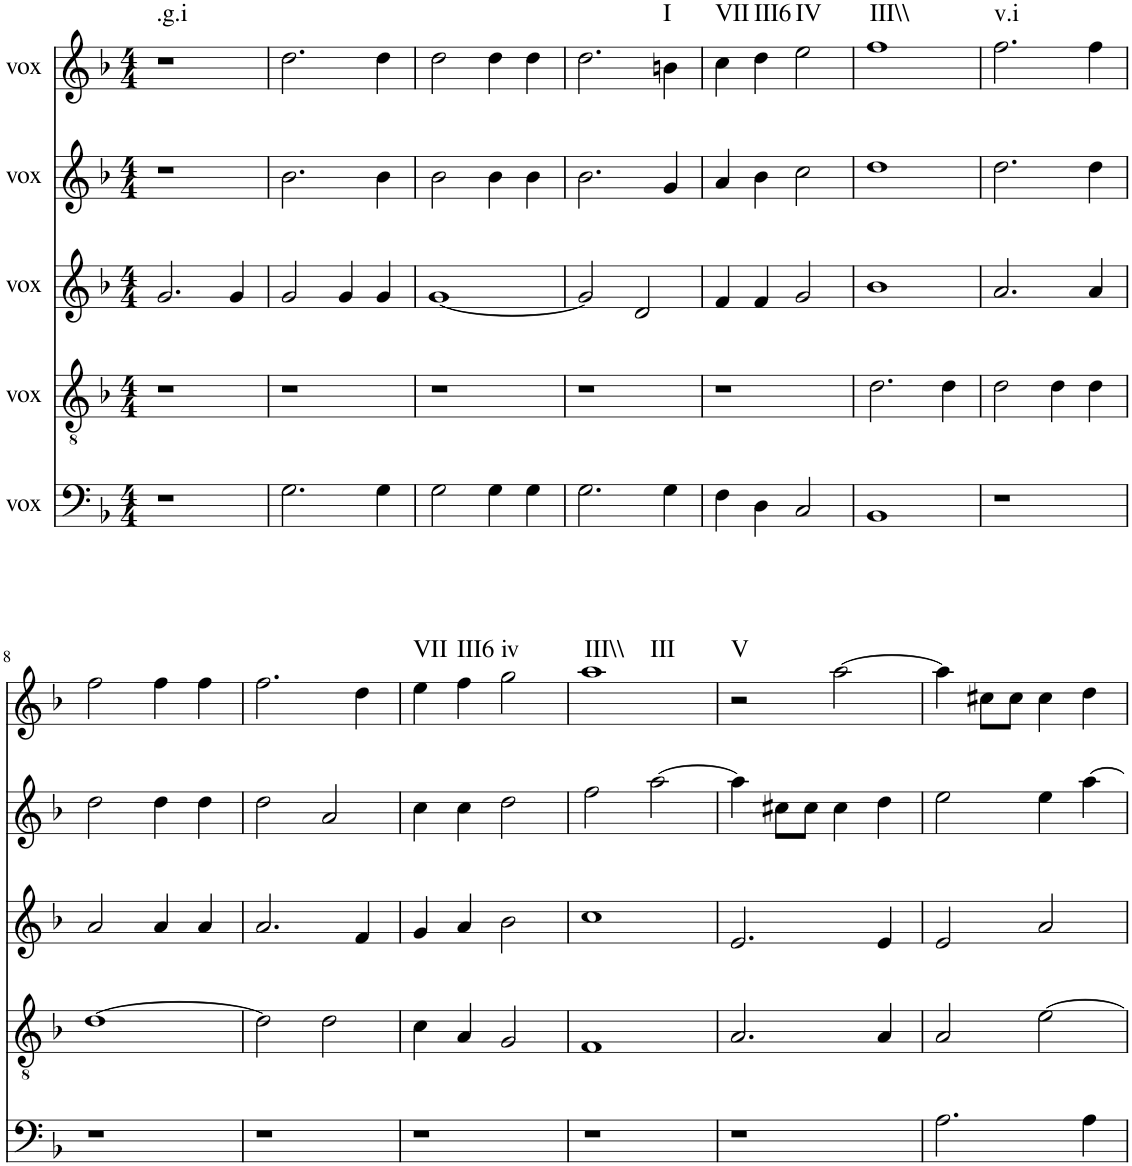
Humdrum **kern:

**kern	**kern	**kern	**kern	**kern	**harte
*part5	*part4	*part3	*part2	*part1	*part1
*staff5	*staff4	*staff3	*staff2	*staff1	*
*I"vox	*I"vox	*I"vox	*I"vox	*I"vox	*
*clefF4	*clefGv2	*clefG2	*clefG2	*clefG2	*
*k[b-]	*k[b-]	*k[b-]	*k[b-]	*k[b-]	*
*M4/4	*M4/4	*M4/4	*M4/4	*M4/4	*
=1	=1	=1	=1	=1	=1
!	!	!	!	!	!LO:H:kt=.g.i
1r	1r	2.g/	1r	1r	N
.	.	4g/	.	.	.
=2	=2	=2	=2	=2	=2
2.G\	1r	2g/	2.b-\	2.dd\	.
.	.	4g/	.	.	.
4G\	.	4g/	4b-\	4dd\	.
=3	=3	=3	=3	=3	=3
2G\	1r	[1g	2b-\	2dd\	.
4G\	.	.	4b-\	4dd\	.
4G\	.	.	4b-\	4dd\	.
=4	=4	=4	=4	=4	=4
2.G\	1r	2g/]	2.b-\	2.dd\	.
.	.	2d/	.	.	.
!	!	!	!	!	!LO:H:kt=I
4G\	.	.	4g/	4bn\	N
=5	=5	=5	=5	=5	=5
!	!	!	!	!	!LO:H:kt=VII
4F\	1r	4f/	4a/	4cc\	N
!	!	!	!	!	!LO:H:kt=III6
4D\	.	4f/	4b-\	4dd\	N
!	!	!	!	!	!LO:H:kt=IV
2C/	.	2g/	2cc\	2ee\	N
=6	=6	=6	=6	=6	=6
!	!	!	!	!	!LO:H:kt=III\\
1BB-	2.d\	1b-	1dd	1ff	N
.	4d\	.	.	.	.
=7	=7	=7	=7	=7	=7
!	!	!	!	!	!LO:H:kt=v.i
1r	2d\	2.a/	2.dd\	2.ff\	N
.	4d\	.	.	.	.
.	4d\	4a/	4dd\	4ff\	.
!!LO:LB:g=z
=8	=8	=8	=8	=8	=8
1r	[1d	2a/	2dd\	2ff\	.
.	.	4a/	4dd\	4ff\	.
.	.	4a/	4dd\	4ff\	.
=9	=9	=9	=9	=9	=9
1r	2d\]	2.a/	2dd\	2.ff\	.
.	2d\	.	2a/	.	.
.	.	4f/	.	4dd\	.
=10	=10	=10	=10	=10	=10
!	!	!	!	!	!LO:H:kt=VII
1r	4c\	4g/	4cc\	4ee\	N
!	!	!	!	!	!LO:H:kt=III6
.	4A/	4a/	4cc\	4ff\	N
!	!	!	!	!	!LO:H:kt=iv
.	2G/	2b-\	2dd\	2gg\	N
=11	=11	=11	=11	=11	=11
!	!	!	!	!	!LO:H:n=1:kt=III\\
!	!	!	!	!	!LO:H:n=2:kt=III
1r	1F	1cc	2ff\	1aa	N N
.	.	.	[2aa\	.	.
=12	=12	=12	=12	=12	=12
!	!	!	!	!	!LO:H:kt=V
1r	2.A/	2.e/	4aa\]	2r	N
.	.	.	8cc#X\L	.	.
.	.	.	8cc#\J	.	.
.	.	.	4cc#\	[2aa\	.
.	4A/	4e/	4dd\	.	.
=13	=13	=13	=13	=13	=13
2.A\	2A/	2e/	2ee\	4aa\]	.
.	.	.	.	8cc#X\L	.
.	.	.	.	8cc#\J	.
.	[2e\	2a/	4ee\	4cc#\	.
4A\	.	.	[4aa\	4dd\	.
=	=	=	=	=	=
*-	*-	*-	*-	*-	*-
